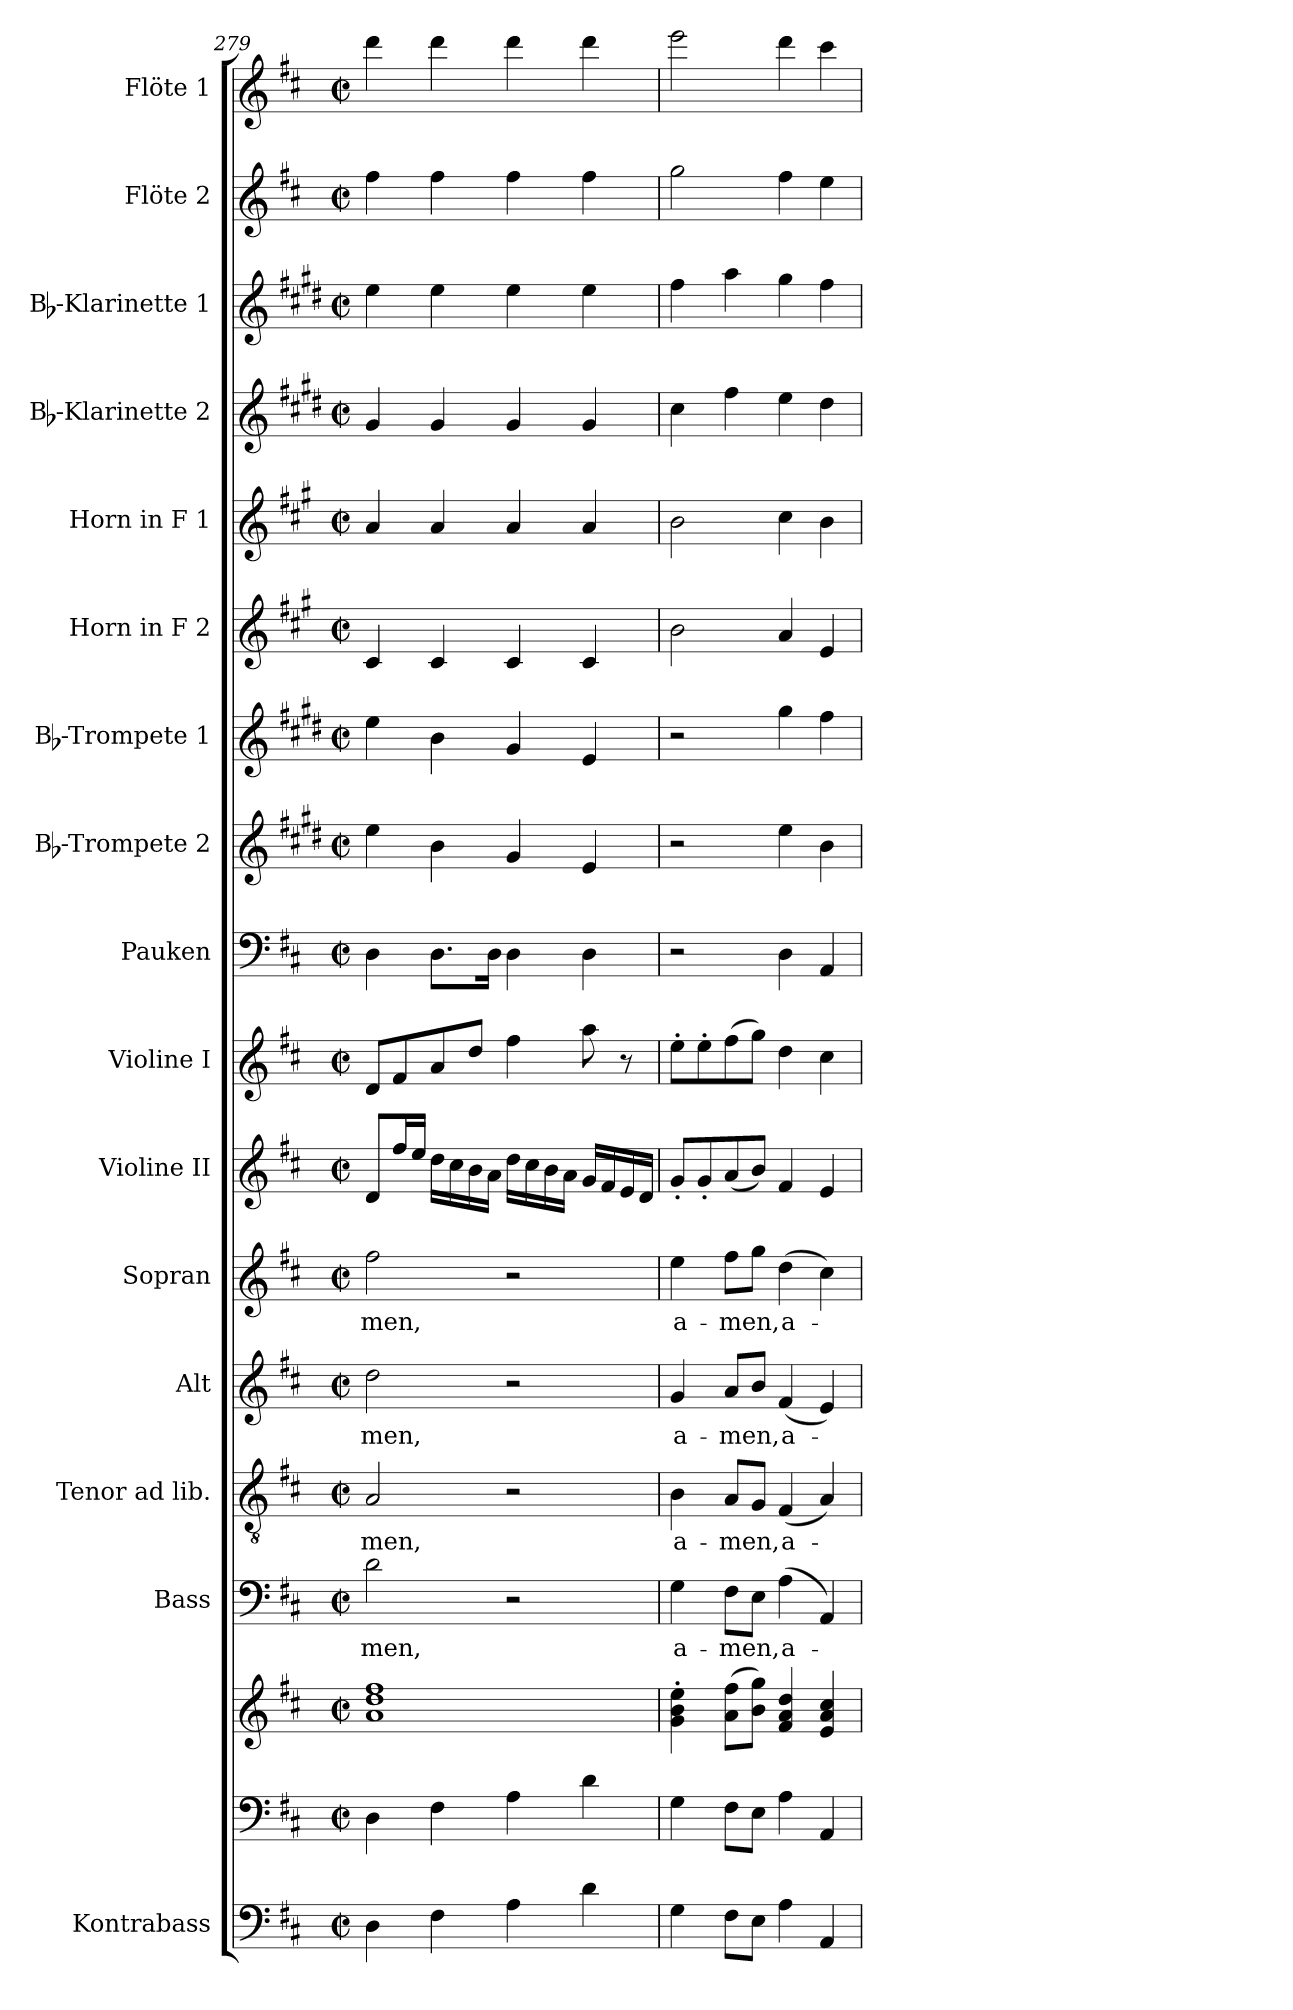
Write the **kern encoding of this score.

**kern	**kern	**kern	**kern	**text	**kern	**text	**kern	**text	**kern	**text	**kern	**kern	**kern	**kern	**kern	**kern	**kern	**kern	**kern	**kern	**kern
*part17	*part16	*part16	*part15	*part15	*part14	*part14	*part13	*part13	*part12	*part12	*part11	*part10	*part9	*part8	*part7	*part6	*part5	*part4	*part3	*part2	*part1
*staff18	*staff17	*staff16	*staff15	*staff15	*staff14	*staff14	*staff13	*staff13	*staff12	*staff12	*staff11	*staff10	*staff9	*staff8	*staff7	*staff6	*staff5	*staff4	*staff3	*staff2	*staff1
*I"Kontrabass	*	*	*I"Bass	*	*I"Tenor ad lib.	*	*I"Alt	*	*I"Sopran	*	*I"Violine II	*I"Violine I	*I"Pauken	*I"Bb-Trompete 2	*I"Bb-Trompete 1	*I"Horn in F 2	*I"Horn in F 1	*I"Bb-Klarinette 2	*I"Bb-Klarinette 1	*I"Flöte 2	*I"Flöte 1
*I'Kb.	*	*	*I'B.	*	*I'T.	*	*I'A.	*	*I'S.	*	*I'Vl. II	*I'Vl. I	*I'Pk.	*I'Bb Trp. 2	*I'Bb Trp. 1	*	*	*I'Bb Kl. 2	*I'Bb Kl. 1	*I'Fl. 2	*I'Fl. 1
*clefF4	*clefF4	*clefG2	*clefF4	*	*clefGv2	*	*clefG2	*	*clefG2	*	*clefG2	*clefG2	*clefF4	*clefG2	*clefG2	*clefG2	*clefG2	*clefG2	*clefG2	*clefG2	*clefG2
*ITrd7c12	*	*	*	*	*	*	*	*	*	*	*	*	*	*ITrd1c2	*ITrd1c2	*ITrd4c7	*ITrd4c7	*ITrd1c2	*ITrd1c2	*	*
*k[f#c#]	*k[f#c#]	*k[f#c#]	*k[f#c#]	*	*k[f#c#]	*	*k[f#c#]	*	*k[f#c#]	*	*k[f#c#]	*k[f#c#]	*k[f#c#]	*k[f#c#]	*k[f#c#]	*k[f#c#]	*k[f#c#]	*k[f#c#]	*k[f#c#]	*k[f#c#]	*k[f#c#]
*D:	*D:	*D:	*D:	*	*D:	*	*D:	*	*D:	*	*D:	*D:	*D:	*D:	*D:	*D:	*D:	*D:	*D:	*D:	*D:
*M2/2	*M2/2	*M2/2	*M2/2	*	*M2/2	*	*M2/2	*	*M2/2	*	*M2/2	*M2/2	*M2/2	*M2/2	*M2/2	*M2/2	*M2/2	*M2/2	*M2/2	*M2/2	*M2/2
*met(c|)	*met(c|)	*met(c|)	*met(c|)	*	*met(c|)	*	*met(c|)	*	*met(c|)	*	*met(c|)	*met(c|)	*met(c|)	*met(c|)	*met(c|)	*met(c|)	*met(c|)	*met(c|)	*met(c|)	*met(c|)	*met(c|)
=279	=279	=279	=279	=279	=279	=279	=279	=279	=279	=279	=279	=279	=279	=279	=279	=279	=279	=279	=279	=279	=279
!	!	!	!	!LO:LY:b	!	!LO:LY:b	!	!LO:LY:b	!	!LO:LY:b	!	!	!	!	!	!	!	!	!	!	!
4DD\	4D\	1a 1dd 1ff#	2d\	-men,	2A/	-men,	2dd\	-men,	2ff#\	-men,	8d/L	8d/L	4D\	4dd\	4dd\	4F#/	4d/	4f#/	4dd\	4ff#\	4ddd\
.	.	.	.	.	.	.	.	.	.	.	16ff#/L	8f#/	.	.	.	.	.	.	.	.	.
.	.	.	.	.	.	.	.	.	.	.	16ee/JJ	.	.	.	.	.	.	.	.	.	.
4FF#\	4F#\	.	.	.	.	.	.	.	.	.	16dd\LL	8a/	8.D\L	4a\	4a\	4F#/	4d/	4f#/	4dd\	4ff#\	4ddd\
.	.	.	.	.	.	.	.	.	.	.	16cc#\	.	.	.	.	.	.	.	.	.	.
.	.	.	.	.	.	.	.	.	.	.	16b\	8dd/J	.	.	.	.	.	.	.	.	.
.	.	.	.	.	.	.	.	.	.	.	16a\JJ	.	16D\Jk	.	.	.	.	.	.	.	.
4AA\	4A\	.	2r	.	2r	.	2r	.	2r	.	16dd\LL	4ff#\	4D\	4f#/	4f#/	4F#/	4d/	4f#/	4dd\	4ff#\	4ddd\
.	.	.	.	.	.	.	.	.	.	.	16cc#\	.	.	.	.	.	.	.	.	.	.
.	.	.	.	.	.	.	.	.	.	.	16b\	.	.	.	.	.	.	.	.	.	.
.	.	.	.	.	.	.	.	.	.	.	16a\JJ	.	.	.	.	.	.	.	.	.	.
4D\	4d\	.	.	.	.	.	.	.	.	.	16g/LL	8aa\	4D\	4d/	4d/	4F#/	4d/	4f#/	4dd\	4ff#\	4ddd\
.	.	.	.	.	.	.	.	.	.	.	16f#/	.	.	.	.	.	.	.	.	.	.
.	.	.	.	.	.	.	.	.	.	.	16e/	8r	.	.	.	.	.	.	.	.	.
.	.	.	.	.	.	.	.	.	.	.	16d/JJ	.	.	.	.	.	.	.	.	.	.
!!LO:PB:g=z
=280	=280	=280	=280	=280	=280	=280	=280	=280	=280	=280	=280	=280	=280	=280	=280	=280	=280	=280	=280	=280	=280
!	!	!	!	!LO:LY:b	!	!LO:LY:b	!	!LO:LY:b	!	!LO:LY:b	!	!	!	!	!	!	!	!	!	!	!
4GG\	4G\	4g\'> 4b\'> 4ee\'>	4G\	a-	4B\	a-	4g/	a-	4ee\	a-	8g'</L	8ee'>\L	2r	2r	2r	2e\	2e\	4b\	4ee\	2gg\	2eee\
.	.	.	.	.	.	.	.	.	.	.	8g'</	8ee'>\	.	.	.	.	.	.	.	.	.
!	!	!	!	!LO:LY:b	!	!LO:LY:b	!	!LO:LY:b	!	!LO:LY:b	!	!	!	!	!	!	!	!	!	!	!
8FF#\L	8F#\L	(>8a\ 8ff#\L	8F#\L	-men,	8A/L	-men,	8a/L	-men,	8ff#\L	-men,	(<8a/	(>8ff#\	.	.	.	.	.	4ee\	4gg\	.	.
8EE\J	8E\J	8b\ 8gg\J)	8E\J	.	8G/J	.	8b/J	.	8gg\J	.	8b/J)	8gg\J)	.	.	.	.	.	.	.	.	.
!	!	!	!	!LO:LY:b	!	!LO:LY:b	!	!LO:LY:b	!	!LO:LY:b	!	!	!	!	!	!	!	!	!	!	!
4AA\	4A\	4f#/ 4a/ 4dd/	(>4A\	a-	(<4F#/	a-	(<4f#/	a-	(>4dd\	a-	4f#/	4dd\	4D\	4dd\	4ff#\	4d/	4f#\	4dd\	4ff#\	4ff#\	4ddd\
4AAA/	4AA/	4e/ 4a/ 4cc#/	4AA/)	.	4A/)	.	4e/)	.	4cc#\)	.	4e/	4cc#\	4AA/	4a\	4ee\	4A/	4e\	4cc#\	4ee\	4ee\	4ccc#\
=	=	=	=	=	=	=	=	=	=	=	=	=	=	=	=	=	=	=	=	=	=
*-	*-	*-	*-	*-	*-	*-	*-	*-	*-	*-	*-	*-	*-	*-	*-	*-	*-	*-	*-	*-	*-
